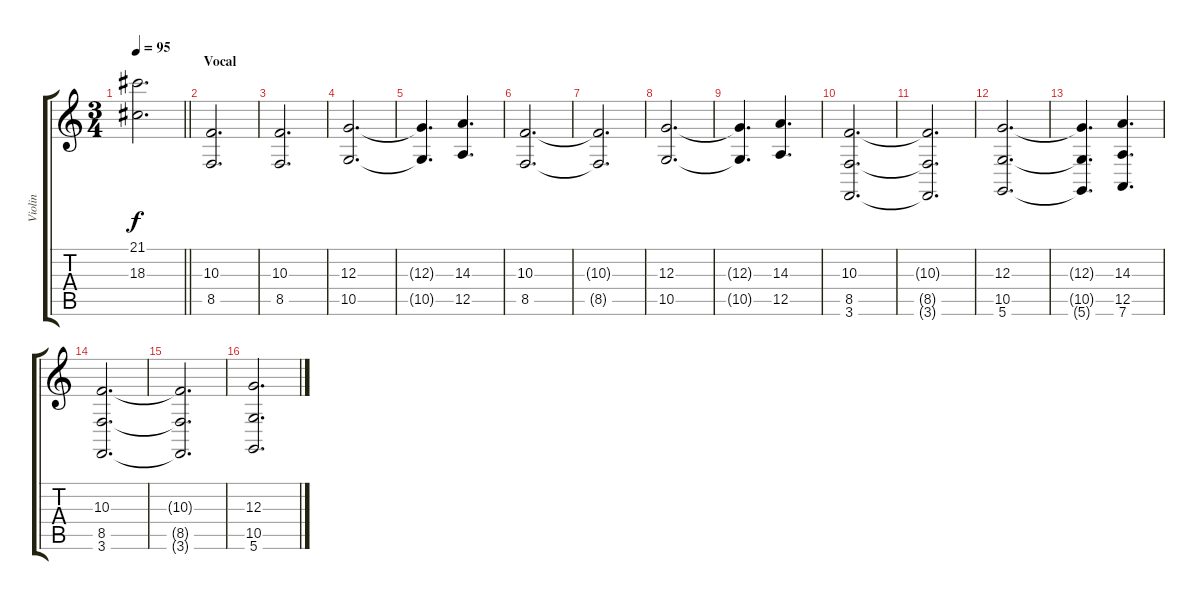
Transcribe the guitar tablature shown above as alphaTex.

\track ("Violin" "Violin") {instrument stringensemble2}
\staff {score tabs}
\tuning (E4 B3 G3 D3 A2 D2) {hide}
\ts (3 4)
\tempo 95
\clef g2
\barLineRight lightlight
\ks c
(21.1 18.3).2{d dy f} |
\section ("" "Vocal")
(10.3 8.5).2{d} |
(10.3 8.5).2{d} |
(12.3 10.5).2{d} |
(12.3{t} 10.5{t}).4{d} (14.3 12.5).4{d} |
(10.3 8.5).2{d} |
(10.3{t} 8.5{t}).2{d} |
(12.3 10.5).2{d} |
(12.3{t} 10.5{t}).4{d} (14.3 12.5).4{d} |
(10.3 8.5 3.6).2{d} |
(10.3{t} 8.5{t} 3.6{t}).2{d} |
(12.3 10.5 5.6).2{d} |
(12.3{t} 10.5{t} 5.6{t}).4{d} (14.3 12.5 7.6).4{d} |
(10.3 8.5 3.6).2{d} |
(10.3{t} 8.5{t} 3.6{t}).2{d} |
(12.3 10.5 5.6).2{d}
